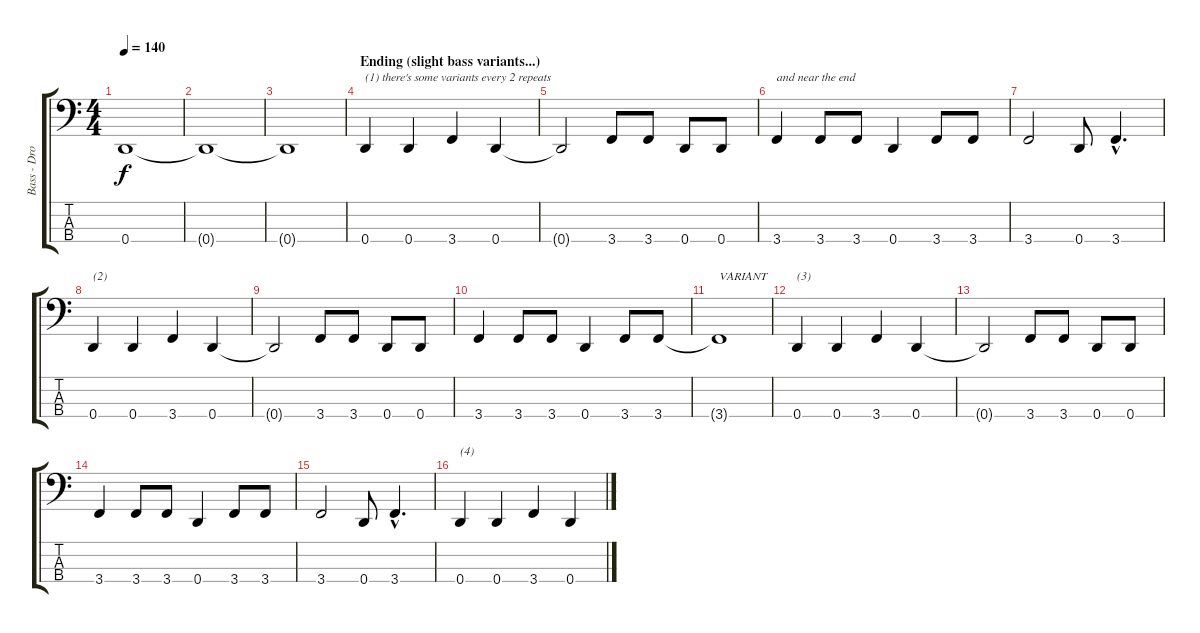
\track ("Bass - Drop D" "Bass - Dro") {instrument electricbassfinger}
\staff {score tabs}
\tuning (G2 D2 A1 D1) {hide}
\ts (4 4)
\tempo 140
\clef f4
\ks c
0.4{t}.1{dy f} |
0.4{t}.1 |
0.4{t}.1 |
\section ("" "Ending (slight bass variants...)")
0.4.4{txt "(1) there's some variants every 2 repeats"} 0.4.4 3.4.4 0.4.4 |
0.4{t}.2 3.4.8 3.4.8 0.4.8 0.4.8 |
3.4.4{txt "and near the end"} 3.4.8 3.4.8 0.4.4 3.4.8 3.4.8 |
3.4.2 0.4.8 3.4{hac}.4{d} |
0.4.4{txt "(2)"} 0.4.4 3.4.4 0.4.4 |
0.4{t}.2 3.4.8 3.4.8 0.4.8 0.4.8 |
3.4.4 3.4.8 3.4.8 0.4.4 3.4.8 3.4.8 |
3.4{t}.1{txt "VARIANT"} |
0.4.4{txt "(3)"} 0.4.4 3.4.4 0.4.4 |
0.4{t}.2 3.4.8 3.4.8 0.4.8 0.4.8 |
3.4.4 3.4.8 3.4.8 0.4.4 3.4.8 3.4.8 |
3.4.2 0.4.8 3.4{hac}.4{d} |
0.4.4{txt "(4)"} 0.4.4 3.4.4 0.4.4
